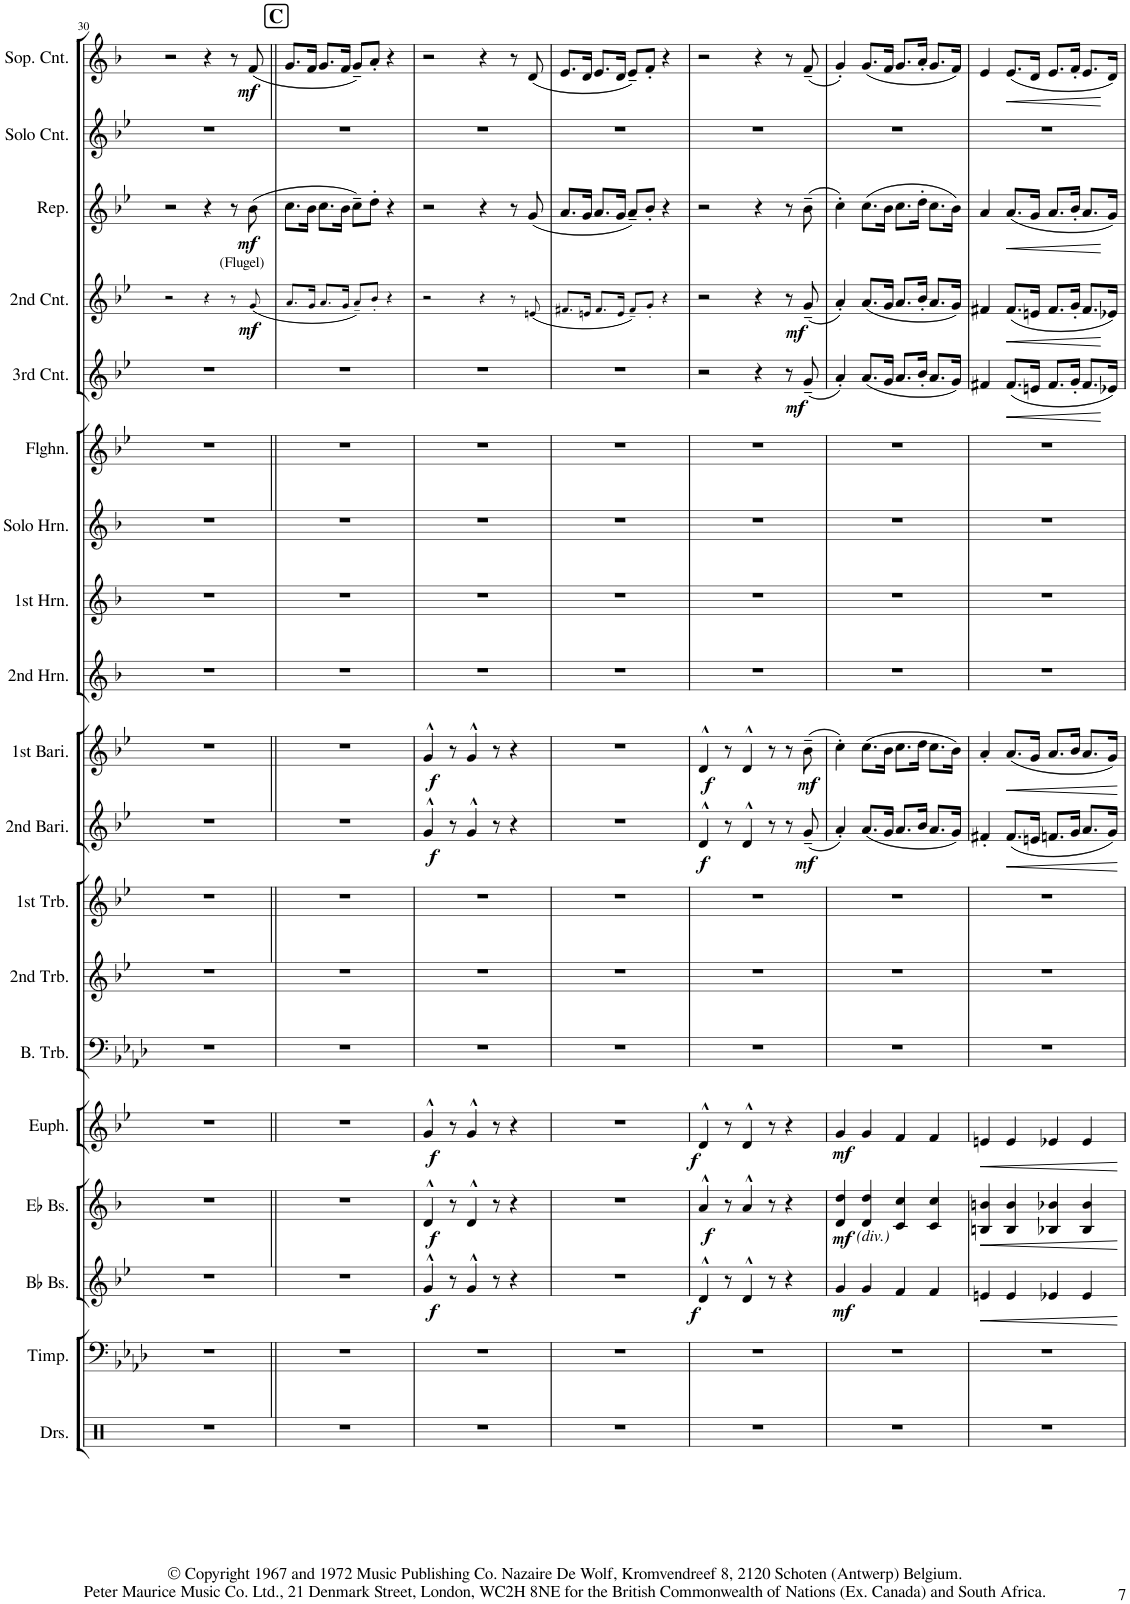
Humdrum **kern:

**kern	**kern	**kern	**dynam	**kern	**dynam	**kern	**dynam	**kern	**kern	**kern	**kern	**dynam	**kern	**dynam	**kern	**kern	**kern	**kern	**kern	**dynam	**kern	**dynam	**kern	**dynam	**kern	**kern	**dynam
*part19	*part18	*part17	*part17	*part16	*part16	*part15	*part15	*part14	*part13	*part12	*part11	*part11	*part10	*part10	*part9	*part8	*part7	*part6	*part5	*part5	*part4	*part4	*part3	*part3	*part2	*part1	*part1
*staff19	*staff18	*staff17	*staff17	*staff16	*staff16	*staff15	*staff15	*staff14	*staff13	*staff12	*staff11	*staff11	*staff10	*staff10	*staff9	*staff8	*staff7	*staff6	*staff5	*staff5	*staff4	*staff4	*staff3	*staff3	*staff2	*staff1	*staff1
*I"Drumset	*I"Timpani	*I"Bb Bass	*	*I"Eb Bass	*	*I"Euphonium	*	*I"Bass Trombone	*I"2nd Trombone	*I"1st Trombone	*I"2nd Baritone	*	*I"1st Baritone	*	*I"2nd Horn	*I"1st Horn	*I"Solo Horn	*I"Flugelhorn	*I"3rd Cornet	*	*I"2nd Cornet	*	*I"Repiano	*	*I"Solo Cornet	*I"Soprano Cornet	*
*I'Drs.	*I'Timp.	*I'Bb Bs.	*	*I'Eb Bs.	*	*I'Euph.	*	*I'B. Trb.	*I'2nd Trb.	*I'1st Trb.	*I'2nd Bari.	*	*I'1st Bari.	*	*I'2nd Hrn.	*I'1st Hrn.	*I'Solo Hrn.	*I'Flghn.	*I'3rd Cnt.	*	*I'2nd Cnt.	*	*I'Rep.	*	*I'Solo Cnt.	*I'Sop. Cnt.	*
!!LO:PB:g=z
*clefX	*clefF4	*clefG2	*	*clefG2	*	*clefG2	*	*clefF4	*clefG2	*clefG2	*clefG2	*	*clefG2	*	*clefG2	*clefG2	*clefG2	*clefG2	*clefG2	*	*clefG2	*	*clefG2	*	*clefG2	*clefG2	*
*	*	*Trd15c26	*	*Trd12c21	*	*Trd8c14	*	*Trd7c12	*Trd1c2	*Trd1c2	*Trd1c2	*	*Trd1c2	*	*Trd5c9	*Trd5c9	*Trd5c9	*Trd1c2	*Trd1c2	*	*Trd1c2	*	*Trd1c2	*	*Trd1c2	*Trd-2c-3	*
*k[]	*k[b-e-a-d-]	*k[b-e-]	*	*k[b-]	*	*k[b-e-]	*	*k[b-e-a-d-]	*k[b-e-]	*k[b-e-]	*k[b-e-]	*	*k[b-e-]	*	*k[b-]	*k[b-]	*k[b-]	*k[b-e-]	*k[b-e-]	*	*k[b-e-]	*	*k[b-e-]	*	*k[b-e-]	*k[b-]	*
*M2/2	*M2/2	*M2/2	*	*M2/2	*	*M2/2	*	*M2/2	*M2/2	*M2/2	*M2/2	*	*M2/2	*	*M2/2	*M2/2	*M2/2	*M2/2	*M2/2	*	*M2/2	*	*M2/2	*	*M2/2	*M2/2	*
*met(c|)	*met(c|)	*met(c|)	*	*met(c|)	*	*met(c|)	*	*met(c|)	*met(c|)	*met(c|)	*met(c|)	*	*met(c|)	*	*met(c|)	*met(c|)	*met(c|)	*met(c|)	*met(c|)	*	*met(c|)	*	*met(c|)	*	*met(c|)	*met(c|)	*
=30	=30	=30	=30	=30	=30	=30	=30	=30	=30	=30	=30	=30	=30	=30	=30	=30	=30	=30	=30	=30	=30	=30	=30	=30	=30	=30	=30
1r	1r	1r	.	1r	.	1r	.	1r	1r	1r	1r	.	1r	.	1r	1r	1r	1r	1r	.	2r	.	2r	.	1r	2r	.
.	.	.	.	.	.	.	.	.	.	.	.	.	.	.	.	.	.	.	.	.	4r	.	4r	.	.	4r	.
.	.	.	.	.	.	.	.	.	.	.	.	.	.	.	.	.	.	.	.	.	8r	.	8r	.	.	8r	.
!	!	!	!	!	!	!	!	!	!	!	!	!	!	!	!	!	!	!	!	!	!LO:TX:a:t=(Flugel)	!	!	!	!	!	!
!	!	!	!	!	!	!	!	!	!	!	!	!	!	!	!	!	!	!	!	!	!	!LO:DY:b	!	!LO:DY:b	!	!	!LO:DY:b
.	.	.	.	.	.	.	.	.	.	.	.	.	.	.	.	.	.	.	.	.	(8g!/	mf	(8b-\	mf	.	(8f/	mf
!!LO:REH:place=s1:a:B:cj:fs=14:t=C
=31||	=31||	=31||	=31||	=31||	=31||	=31||	=31||	=31||	=31||	=31||	=31||	=31||	=31||	=31||	=31||	=31||	=31||	=31||	=31||	=31||	=31||	=31||	=31||	=31||	=31||	=31||	=31||
1r	1r	1r	.	1r	.	1r	.	1r	1r	1r	1r	.	1r	.	1r	1r	1r	1r	1r	.	8.a!/L	.	8.cc\L	.	1r	8.g/L	.
.	.	.	.	.	.	.	.	.	.	.	.	.	.	.	.	.	.	.	.	.	16g!/Jk	.	16b-\Jk	.	.	16f/Jk	.
.	.	.	.	.	.	.	.	.	.	.	.	.	.	.	.	.	.	.	.	.	8.a!/L	.	8.cc\L	.	.	8.g/L	.
.	.	.	.	.	.	.	.	.	.	.	.	.	.	.	.	.	.	.	.	.	16g!/Jk	.	16b-\Jk	.	.	16f/Jk	.
.	.	.	.	.	.	.	.	.	.	.	.	.	.	.	.	.	.	.	.	.	8a~!/L)	.	8cc~\L)	.	.	8g~/L)	.
.	.	.	.	.	.	.	.	.	.	.	.	.	.	.	.	.	.	.	.	.	8b-'!/J	.	8dd'\J	.	.	8a'/J	.
.	.	.	.	.	.	.	.	.	.	.	.	.	.	.	.	.	.	.	.	.	4r	.	4r	.	.	4r	.
=32	=32	=32	=32	=32	=32	=32	=32	=32	=32	=32	=32	=32	=32	=32	=32	=32	=32	=32	=32	=32	=32	=32	=32	=32	=32	=32	=32
!	!	!	!LO:DY:b	!	!LO:DY:b	!	!LO:DY:b	!	!	!	!	!LO:DY:b	!	!LO:DY:b	!	!	!	!	!	!	!	!	!	!	!	!	!
1r	1r	4g^^/	f	4d^^/	f	4g^^/	f	1r	1r	1r	4g^^/	f	4g^^/	f	1r	1r	1r	1r	1r	.	2r	.	2r	.	1r	2r	.
.	.	8r	.	8r	.	8r	.	.	.	.	8r	.	8r	.	.	.	.	.	.	.	.	.	.	.	.	.	.
.	.	4g^^/	.	4d^^/	.	4g^^/	.	.	.	.	4g^^/	.	4g^^/	.	.	.	.	.	.	.	.	.	.	.	.	.	.
.	.	.	.	.	.	.	.	.	.	.	.	.	.	.	.	.	.	.	.	.	4r	.	4r	.	.	4r	.
.	.	8r	.	8r	.	8r	.	.	.	.	8r	.	8r	.	.	.	.	.	.	.	.	.	.	.	.	.	.
.	.	4r	.	4r	.	4r	.	.	.	.	4r	.	4r	.	.	.	.	.	.	.	8r	.	8r	.	.	8r	.
.	.	.	.	.	.	.	.	.	.	.	.	.	.	.	.	.	.	.	.	.	(8en!/	.	(8g/	.	.	(8d/	.
=33	=33	=33	=33	=33	=33	=33	=33	=33	=33	=33	=33	=33	=33	=33	=33	=33	=33	=33	=33	=33	=33	=33	=33	=33	=33	=33	=33
1r	1r	1r	.	1r	.	1r	.	1r	1r	1r	1r	.	1r	.	1r	1r	1r	1r	1r	.	8.f#X!/L	.	8.a/L	.	1r	8.e/L	.
.	.	.	.	.	.	.	.	.	.	.	.	.	.	.	.	.	.	.	.	.	16en!/Jk	.	16g/Jk	.	.	16d/Jk	.
.	.	.	.	.	.	.	.	.	.	.	.	.	.	.	.	.	.	.	.	.	8.f#!/L	.	8.a/L	.	.	8.e/L	.
.	.	.	.	.	.	.	.	.	.	.	.	.	.	.	.	.	.	.	.	.	16e!/Jk	.	16g/Jk	.	.	16d/Jk	.
.	.	.	.	.	.	.	.	.	.	.	.	.	.	.	.	.	.	.	.	.	8f#~!/L)	.	8a~/L)	.	.	8e~/L)	.
.	.	.	.	.	.	.	.	.	.	.	.	.	.	.	.	.	.	.	.	.	8g'!/J	.	8b-'/J	.	.	8f'/J	.
.	.	.	.	.	.	.	.	.	.	.	.	.	.	.	.	.	.	.	.	.	4r	.	4r	.	.	4r	.
=34	=34	=34	=34	=34	=34	=34	=34	=34	=34	=34	=34	=34	=34	=34	=34	=34	=34	=34	=34	=34	=34	=34	=34	=34	=34	=34	=34
!	!	!	!LO:DY:b	!	!LO:DY:b	!	!LO:DY:b	!	!	!	!	!LO:DY:b	!	!LO:DY:b	!	!	!	!	!	!	!	!	!	!	!	!	!
1r	1r	4d^^/	f	4a^^/	f	4d^^/	f	1r	1r	1r	4d^^/	f	4d^^/	f	1r	1r	1r	1r	2r	.	2r	.	2r	.	1r	2r	.
.	.	8r	.	8r	.	8r	.	.	.	.	8r	.	8r	.	.	.	.	.	.	.	.	.	.	.	.	.	.
.	.	4d^^/	.	4a^^/	.	4d^^/	.	.	.	.	4d^^/	.	4d^^/	.	.	.	.	.	.	.	.	.	.	.	.	.	.
.	.	.	.	.	.	.	.	.	.	.	.	.	.	.	.	.	.	.	4r	.	4r	.	4r	.	.	4r	.
.	.	8r	.	8r	.	8r	.	.	.	.	8r	.	8r	.	.	.	.	.	.	.	.	.	.	.	.	.	.
.	.	4r	.	4r	.	4r	.	.	.	.	8r	.	8r	.	.	.	.	.	8r	.	8r	.	8r	.	.	8r	.
!	!	!	!	!	!	!	!	!	!	!	!	!LO:DY:b	!	!LO:DY:b	!	!	!	!	!	!LO:DY:b	!	!LO:DY:b	!	!	!	!	!
.	.	.	.	.	.	.	.	.	.	.	(8g~/	mf	(8b-~\	mf	.	.	.	.	(8g~/	mf	(8g~/	mf	(8b-~\	.	.	(8f~/	.
=35	=35	=35	=35	=35	=35	=35	=35	=35	=35	=35	=35	=35	=35	=35	=35	=35	=35	=35	=35	=35	=35	=35	=35	=35	=35	=35	=35
!	!	!	!	!LO:TX:b:i:t=(div.)	!	!	!	!	!	!	!	!	!	!	!	!	!	!	!	!	!	!	!	!	!	!	!
!	!	!	!LO:DY:b	!	!LO:DY:b	!	!LO:DY:b	!	!	!	!	!	!	!	!	!	!	!	!	!	!	!	!	!	!	!	!
1r	1r	4g/	mf	4d/ 4dd/	mf	4g/	mf	1r	1r	1r	4a'/)	.	4cc'\)	.	1r	1r	1r	1r	4a'/)	.	4a'/)	.	4cc'\)	.	1r	4g'/)	.
.	.	4g/	.	4d/ 4dd/	.	4g/	.	.	.	.	(8.a/L	.	(8.cc\L	.	.	.	.	.	(8.a/L	.	(8.a/L	.	(8.cc\L	.	.	(8.g/L	.
.	.	.	.	.	.	.	.	.	.	.	16g/Jk	.	16b-\Jk	.	.	.	.	.	16g/Jk	.	16g/Jk	.	16b-\Jk	.	.	16f/Jk	.
.	.	4f/	.	4c/ 4cc/	.	4f/	.	.	.	.	8.a/L	.	8.cc\L	.	.	.	.	.	8.a/L	.	8.a/L	.	8.cc\L	.	.	8.g/L	.
.	.	.	.	.	.	.	.	.	.	.	16b-/Jk	.	16dd\Jk	.	.	.	.	.	16b-'/Jk	.	16b-'/Jk	.	16dd'\Jk	.	.	16a'/Jk	.
.	.	4f/	.	4c/ 4cc/	.	4f/	.	.	.	.	8.a/L	.	8.cc\L	.	.	.	.	.	8.a/L	.	8.a/L	.	8.cc\L	.	.	8.g/L	.
.	.	.	.	.	.	.	.	.	.	.	16g/Jk)	.	16b-\Jk)	.	.	.	.	.	16g/Jk)	.	16g/Jk)	.	16b-\Jk)	.	.	16f/Jk)	.
=36	=36	=36	=36	=36	=36	=36	=36	=36	=36	=36	=36	=36	=36	=36	=36	=36	=36	=36	=36	=36	=36	=36	=36	=36	=36	=36	=36
!	!	!	!LO:HP:b	!	!LO:HP:b	!	!LO:HP:b	!	!	!	!	!	!	!	!	!	!	!	!	!	!	!	!	!	!	!	!
1r	1r	4en/	<	4Bn/ 4bn/	<	4en/	<	1r	1r	1r	4f#X'/	.	4a'/	.	1r	1r	1r	1r	4f#X/	.	4f#X/	.	4a/	.	1r	4e/	.
!	!	!	!	!	!	!	!	!	!	!	!	!LO:HP:b	!	!LO:HP:b	!	!	!	!	!	!LO:HP:b	!	!LO:HP:b	!	!LO:HP:b	!	!	!LO:HP:b
.	.	4e/	.	4B/ 4b/	.	4e/	.	.	.	.	(8.f#/L	<	(8.a/L	<	.	.	.	.	(8.f#/L	<	(8.f#/L	<	(8.a/L	<	.	(8.e/L	<
.	.	.	.	.	.	.	.	.	.	.	16en/Jk	.	16g/Jk	.	.	.	.	.	16en/Jk	.	16en/Jk	.	16g/Jk	.	.	16d/Jk	.
.	.	4e-X/	.	4B-X/ 4b-X/	.	4e-X/	.	.	.	.	8.fn/L	.	8.a/L	.	.	.	.	.	8.f#/L	.	8.f#/L	.	8.a/L	.	.	8.e/L	.
.	.	.	.	.	.	.	.	.	.	.	16g/Jk	.	16b-/Jk	.	.	.	.	.	16g'/Jk	.	16g'/Jk	.	16b-'/Jk	.	.	16f'/Jk	.
.	.	4e-/	.	4B-/ 4b-/	.	4e-/	.	.	.	.	8.a/L	.	8.a/L	.	.	.	.	.	8.f#/L	.	8.f#/L	.	8.a/L	.	.	8.e/L	.
.	.	.	.	.	.	.	.	.	.	.	16g/Jk)	.	16g/Jk)	.	.	.	.	.	16e-X/Jk)	[	16e-X/Jk)	[	16g/Jk)	[	.	16d/Jk)	[
.	.	.	[	.	[	.	[	.	.	.	.	[	.	[	.	.	.	.	.	.	.	.	.	.	.	.	.
=	=	=	=	=	=	=	=	=	=	=	=	=	=	=	=	=	=	=	=	=	=	=	=	=	=	=	=
*-	*-	*-	*-	*-	*-	*-	*-	*-	*-	*-	*-	*-	*-	*-	*-	*-	*-	*-	*-	*-	*-	*-	*-	*-	*-	*-	*-
